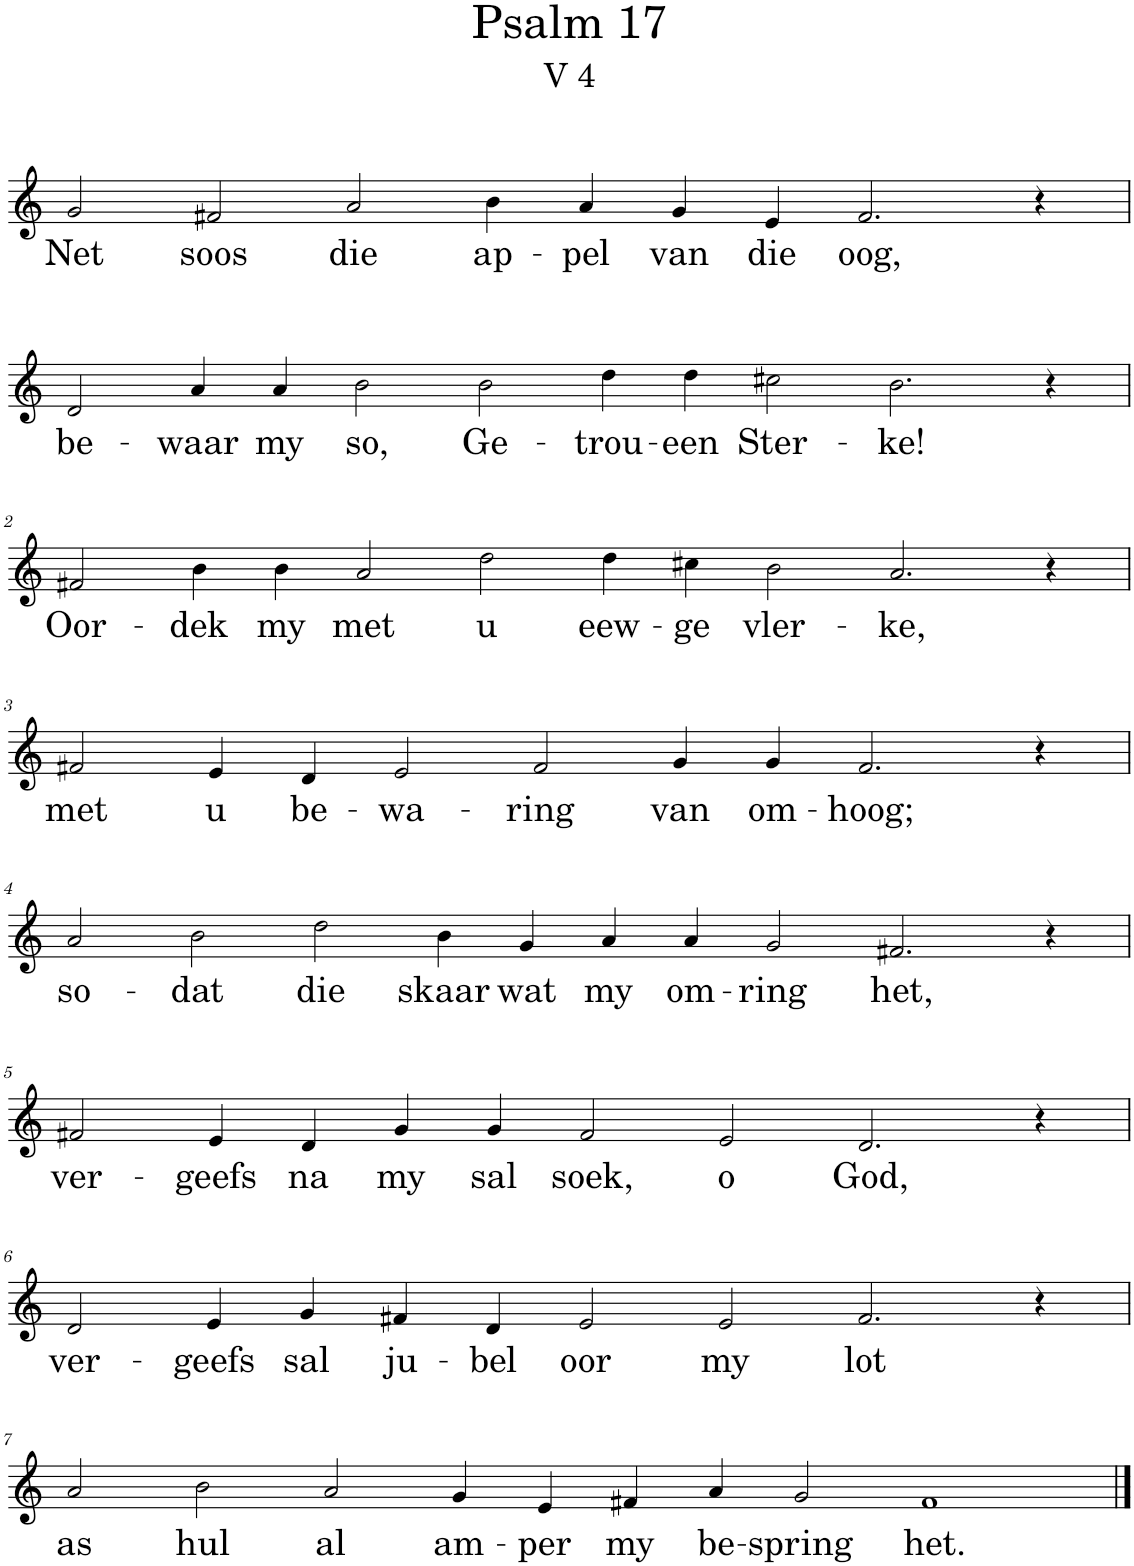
**kern	**text
*part1	*part1
*staff1	*staff1
*I"Pipe Organ	*
*I'Org.	*
*clefG2	*
*k[]	*
*M16/4	*
=	=
!	!LO:LY:b
2g/	Net
!	!LO:LY:b
2f#X/	soos
!	!LO:LY:b
2a/	die
!	!LO:LY:b
4b\	ap-
!	!LO:LY:b
4a/	-pel
!	!LO:LY:b
4g/	van
!	!LO:LY:b
4e/	die
!	!LO:LY:b
2.f#/	oog,
4r	.
!!LO:LB:g=z
=1	=1
!	!LO:LY:b
2d/	be-
!	!LO:LY:b
4a/	-waar
!	!LO:LY:b
4a/	my
!	!LO:LY:b
2b\	so,
!	!LO:LY:b
2b\	Ge-
!	!LO:LY:b
4dd\	-trou-
!	!LO:LY:b
4dd\	-een
!	!LO:LY:b
2cc#X\	Ster-
!	!LO:LY:b
2.b\	-ke!
4r	.
!!LO:LB:g=z
=2	=2
!	!LO:LY:b
2f#X/	Oor-
!	!LO:LY:b
4b\	-dek
!	!LO:LY:b
4b\	my
!	!LO:LY:b
2a/	met
!	!LO:LY:b
2dd\	u
!	!LO:LY:b
4dd\	eew-
!	!LO:LY:b
4cc#X\	-ge
!	!LO:LY:b
2b\	vler-
!	!LO:LY:b
2.a/	-ke,
4r	.
!!LO:LB:g=z
=3	=3
*M14/4	*
!	!LO:LY:b
2f#X/	met
!	!LO:LY:b
4e/	u
!	!LO:LY:b
4d/	be-
!	!LO:LY:b
2e/	-wa-
!	!LO:LY:b
2f#/	-ring
!	!LO:LY:b
4g/	van
!	!LO:LY:b
4g/	om-
!	!LO:LY:b
2.f#/	-hoog;
4r	.
!!LO:LB:g=z
=4	=4
*M16/4	*
!	!LO:LY:b
2a/	so-
!	!LO:LY:b
2b\	-dat
!	!LO:LY:b
2dd\	die
!	!LO:LY:b
4b\	skaar
!	!LO:LY:b
4g/	wat
!	!LO:LY:b
4a/	my
!	!LO:LY:b
4a/	om-
!	!LO:LY:b
2g/	-ring
!	!LO:LY:b
2.f#X/	het,
4r	.
!!LO:LB:g=z
=5	=5
*M14/4	*
!	!LO:LY:b
2f#X/	ver-
!	!LO:LY:b
4e/	-geefs
!	!LO:LY:b
4d/	na
!	!LO:LY:b
4g/	my
!	!LO:LY:b
4g/	sal
!	!LO:LY:b
2f#/	soek,
!	!LO:LY:b
2e/	o
!	!LO:LY:b
2.d/	God,
4r	.
!!LO:LB:g=z
=6	=6
!	!LO:LY:b
2d/	ver-
!	!LO:LY:b
4e/	-geefs
!	!LO:LY:b
4g/	sal
!	!LO:LY:b
4f#X/	ju-
!	!LO:LY:b
4d/	-bel
!	!LO:LY:b
2e/	oor
!	!LO:LY:b
2e/	my
!	!LO:LY:b
2.f#/	lot
4r	.
!!LO:LB:g=z
=7	=7
*M16/4	*
!	!LO:LY:b
2a/	as
!	!LO:LY:b
2b\	hul
!	!LO:LY:b
2a/	al
!	!LO:LY:b
4g/	am-
!	!LO:LY:b
4e/	-per
!	!LO:LY:b
4f#X/	my
!	!LO:LY:b
4a/	be-
!	!LO:LY:b
2g/	-spring
!	!LO:LY:b
1f#	het.
==	==
*-	*-
